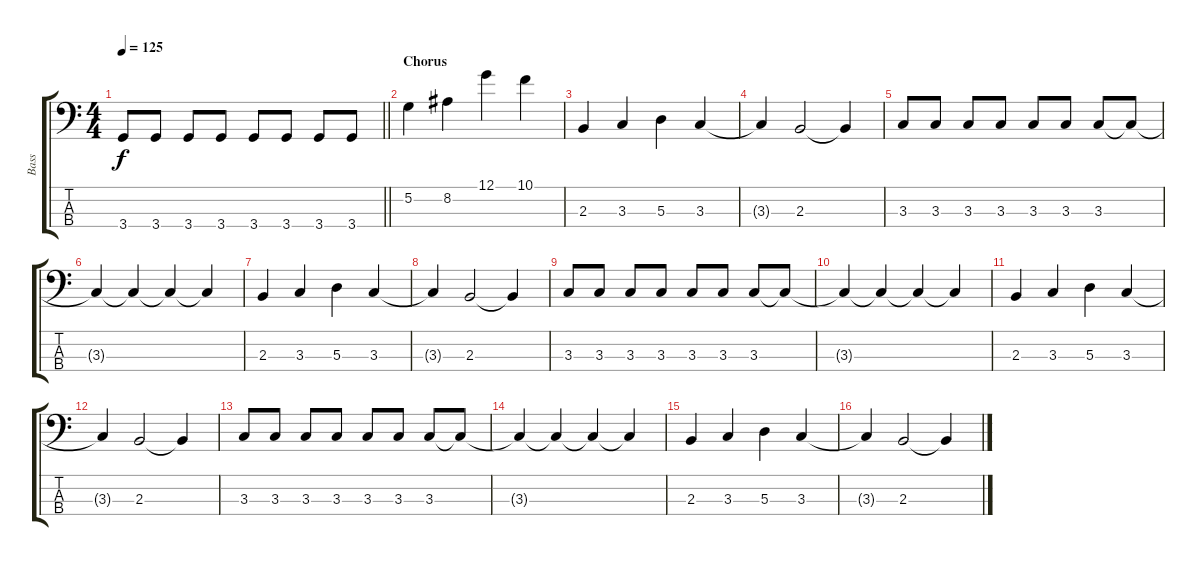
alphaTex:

\track ("Bass" "Bass") {instrument electricbassfinger}
\staff {score tabs}
\tuning (G2 D2 A1 E1) {hide}
\ts (4 4)
\tempo 125
\clef f4
\barLineRight lightlight
\ks c
3.4.8{dy f} 3.4.8 3.4.8 3.4.8 3.4.8 3.4.8 3.4.8 3.4.8 |
\section ("" "Chorus")
5.2.4 8.2.4 12.1.4 10.1.4 |
2.3.4 3.3.4 5.3.4 3.3.4 |
3.3{t}.4 2.3.2 2.3{t}.4 |
3.3.8 3.3.8 3.3.8 3.3.8 3.3.8 3.3.8 3.3.8 3.3{t}.8 |
3.3{t}.4 3.3{t}.4 3.3{t}.4 3.3{t}.4 |
2.3.4 3.3.4 5.3.4 3.3.4 |
3.3{t}.4 2.3.2 2.3{t}.4 |
3.3.8 3.3.8 3.3.8 3.3.8 3.3.8 3.3.8 3.3.8 3.3{t}.8 |
3.3{t}.4 3.3{t}.4 3.3{t}.4 3.3{t}.4 |
2.3.4 3.3.4 5.3.4 3.3.4 |
3.3{t}.4 2.3.2 2.3{t}.4 |
3.3.8 3.3.8 3.3.8 3.3.8 3.3.8 3.3.8 3.3.8 3.3{t}.8 |
3.3{t}.4 3.3{t}.4 3.3{t}.4 3.3{t}.4 |
2.3.4 3.3.4 5.3.4 3.3.4 |
3.3{t}.4 2.3.2 2.3{t}.4
